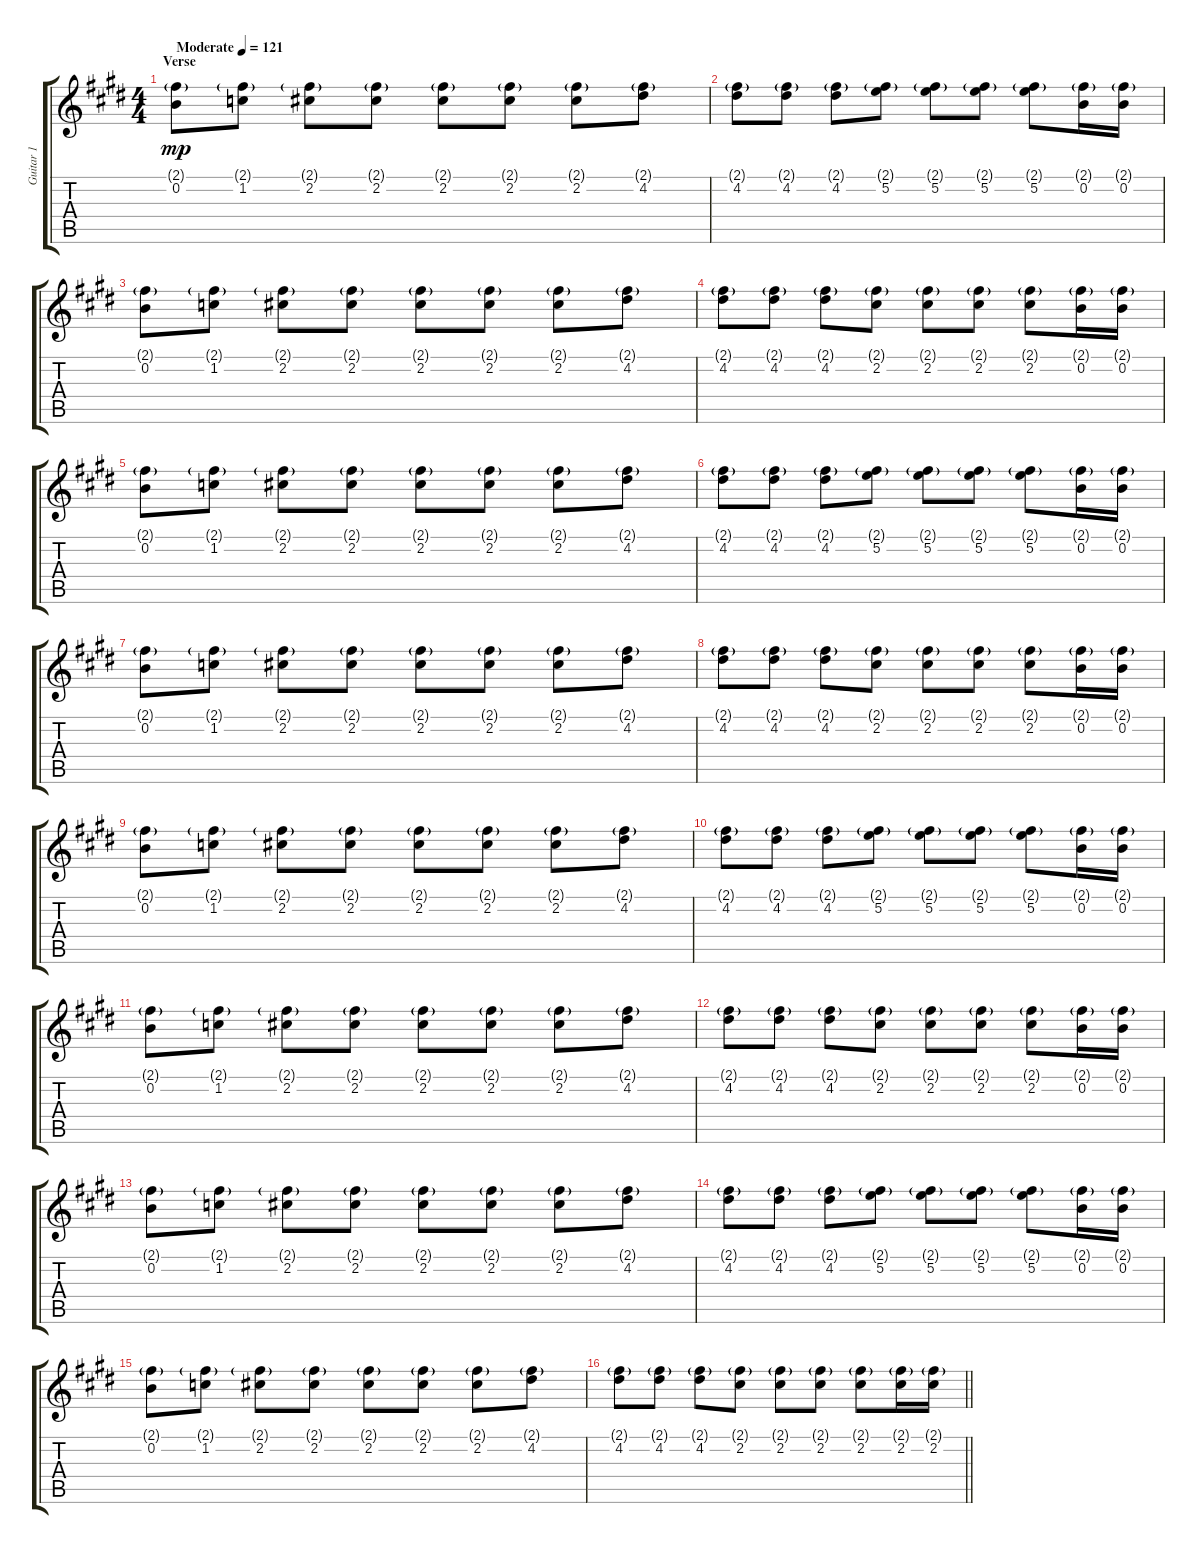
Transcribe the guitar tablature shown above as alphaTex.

\track ("Guitar 1" "Guitar 1") {instrument electricguitarclean}
\staff {score tabs}
\tuning (E4 B3 G3 D3 A2 D2) {hide}
\ts (4 4)
\section ("" "Verse")
\tempo (121 "Moderate")
\clef g2
\ks c#minor
(2.1{g} 0.2).8{dy mp instrument electricguitarclean} (2.1{g} 1.2).8 (2.1{g} 2.2).8 (2.1{g} 2.2).8 (2.1{g} 2.2).8 (2.1{g} 2.2).8 (2.1{g} 2.2).8 (2.1{g} 4.2).8 |
(2.1{g} 4.2).8 (2.1{g} 4.2).8 (2.1{g} 4.2).8 (2.1{g} 5.2).8 (2.1{g} 5.2).8 (2.1{g} 5.2).8 (2.1{g} 5.2).8 (2.1{g} 0.2).16 (2.1{g} 0.2).16 |
(2.1{g} 0.2).8 (2.1{g} 1.2).8 (2.1{g} 2.2).8 (2.1{g} 2.2).8 (2.1{g} 2.2).8 (2.1{g} 2.2).8 (2.1{g} 2.2).8 (2.1{g} 4.2).8 |
(2.1{g} 4.2).8 (2.1{g} 4.2).8 (2.1{g} 4.2).8 (2.1{g} 2.2).8 (2.1{g} 2.2).8 (2.1{g} 2.2).8 (2.1{g} 2.2).8 (2.1{g} 0.2).16 (2.1{g} 0.2).16 |
(2.1{g} 0.2).8 (2.1{g} 1.2).8 (2.1{g} 2.2).8 (2.1{g} 2.2).8 (2.1{g} 2.2).8 (2.1{g} 2.2).8 (2.1{g} 2.2).8 (2.1{g} 4.2).8 |
(2.1{g} 4.2).8 (2.1{g} 4.2).8 (2.1{g} 4.2).8 (2.1{g} 5.2).8 (2.1{g} 5.2).8 (2.1{g} 5.2).8 (2.1{g} 5.2).8 (2.1{g} 0.2).16 (2.1{g} 0.2).16 |
(2.1{g} 0.2).8 (2.1{g} 1.2).8 (2.1{g} 2.2).8 (2.1{g} 2.2).8 (2.1{g} 2.2).8 (2.1{g} 2.2).8 (2.1{g} 2.2).8 (2.1{g} 4.2).8 |
(2.1{g} 4.2).8 (2.1{g} 4.2).8 (2.1{g} 4.2).8 (2.1{g} 2.2).8 (2.1{g} 2.2).8 (2.1{g} 2.2).8 (2.1{g} 2.2).8 (2.1{g} 0.2).16 (2.1{g} 0.2).16 |
(2.1{g} 0.2).8 (2.1{g} 1.2).8 (2.1{g} 2.2).8 (2.1{g} 2.2).8 (2.1{g} 2.2).8 (2.1{g} 2.2).8 (2.1{g} 2.2).8 (2.1{g} 4.2).8 |
(2.1{g} 4.2).8 (2.1{g} 4.2).8 (2.1{g} 4.2).8 (2.1{g} 5.2).8 (2.1{g} 5.2).8 (2.1{g} 5.2).8 (2.1{g} 5.2).8 (2.1{g} 0.2).16 (2.1{g} 0.2).16 |
(2.1{g} 0.2).8 (2.1{g} 1.2).8 (2.1{g} 2.2).8 (2.1{g} 2.2).8 (2.1{g} 2.2).8 (2.1{g} 2.2).8 (2.1{g} 2.2).8 (2.1{g} 4.2).8 |
(2.1{g} 4.2).8 (2.1{g} 4.2).8 (2.1{g} 4.2).8 (2.1{g} 2.2).8 (2.1{g} 2.2).8 (2.1{g} 2.2).8 (2.1{g} 2.2).8 (2.1{g} 0.2).16 (2.1{g} 0.2).16 |
(2.1{g} 0.2).8 (2.1{g} 1.2).8 (2.1{g} 2.2).8 (2.1{g} 2.2).8 (2.1{g} 2.2).8 (2.1{g} 2.2).8 (2.1{g} 2.2).8 (2.1{g} 4.2).8 |
(2.1{g} 4.2).8 (2.1{g} 4.2).8 (2.1{g} 4.2).8 (2.1{g} 5.2).8 (2.1{g} 5.2).8 (2.1{g} 5.2).8 (2.1{g} 5.2).8 (2.1{g} 0.2).16 (2.1{g} 0.2).16 |
(2.1{g} 0.2).8 (2.1{g} 1.2).8 (2.1{g} 2.2).8 (2.1{g} 2.2).8 (2.1{g} 2.2).8 (2.1{g} 2.2).8 (2.1{g} 2.2).8 (2.1{g} 4.2).8 |
\barLineRight lightlight
(2.1{g} 4.2).8 (2.1{g} 4.2).8 (2.1{g} 4.2).8 (2.1{g} 2.2).8 (2.1{g} 2.2).8 (2.1{g} 2.2).8 (2.1{g} 2.2).8 (2.1{g} 2.2).16 (2.1{g} 2.2).16
